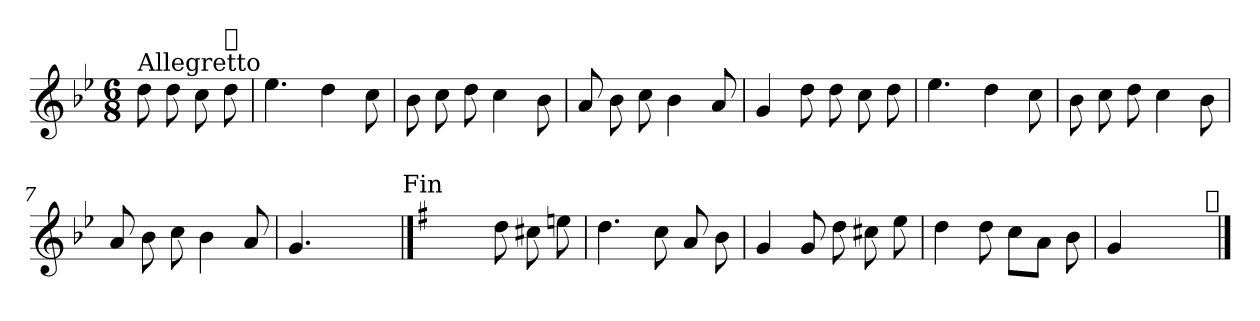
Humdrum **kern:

**kern
*part1
*staff1
*clefG2
*k[b-e-]
*g:
*M6/8
=
!LO:TX:a:t=Allegretto
8dd\
8dd\
8cc\
!LO:TX:a:t=𝄋
8dd\
=1
4.ee-\
4dd\
8cc\
=2
8b-\
8cc\
8dd\
4cc\
8b-\
=3
8a/
8b-\
8cc\
4b-\
8a/
=4
4g/
8dd\
8dd\
8cc\
8dd\
=5
4.ee-\
4dd\
8cc\
!!LO:LB:g=z
=6
8b-\
8cc\
8dd\
4cc\
8b-\
=7
8a/
8b-\
8cc\
4b-\
8a/
=8
4.g/
4.ryy
!LO:TX:a:t=Fin
==9
*k[f#]
4.ryy
8dd\
8cc#X\
8een\
=10
4.dd\
8cc\
8a/
8b\
=11
4g/
8g/
8dd\
8cc#X\
8ee\
!!LO:LB:g=z
=12
4dd\
8dd\
8cc\L
8a\J
8b\
=13
4g/
2ryy
!LO:TX:a:t=𝄋
==
*-
